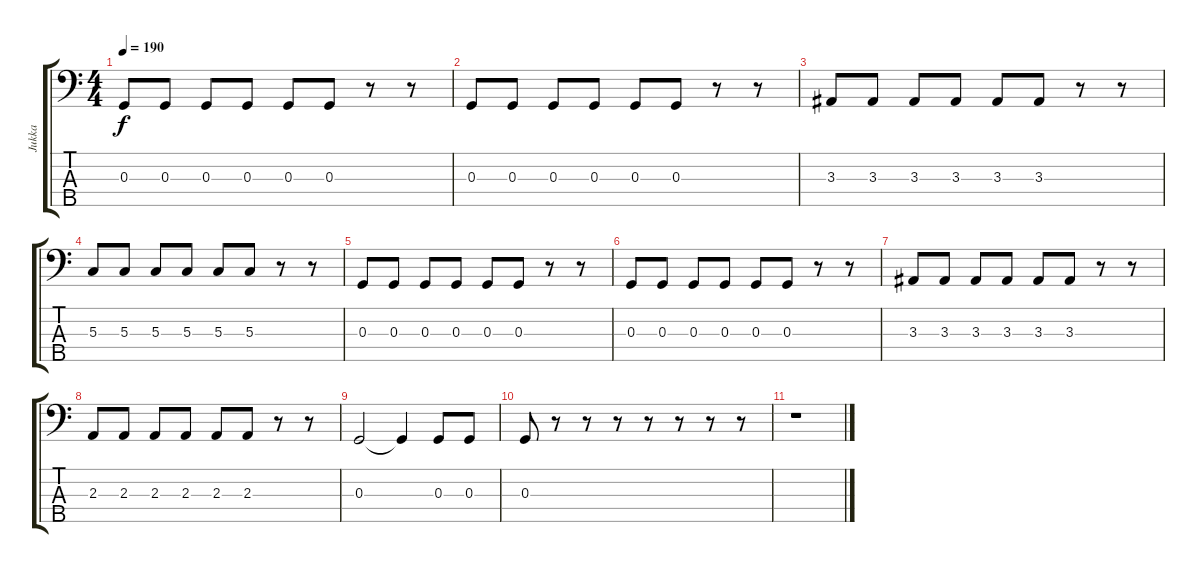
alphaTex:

\track ("Jukka" "Jukka") {instrument electricbasspick}
\staff {score tabs}
\tuning (F2 C2 G1 D1 A0) {hide}
\ts (4 4)
\tempo 190
\clef f4
\ks c
0.3.8{dy f} 0.3.8 0.3.8 0.3.8 0.3.8 0.3.8 r.8 r.8 |
0.3.8 0.3.8 0.3.8 0.3.8 0.3.8 0.3.8 r.8 r.8 |
3.3.8 3.3.8 3.3.8 3.3.8 3.3.8 3.3.8 r.8 r.8 |
5.3.8 5.3.8 5.3.8 5.3.8 5.3.8 5.3.8 r.8 r.8 |
0.3.8 0.3.8 0.3.8 0.3.8 0.3.8 0.3.8 r.8 r.8 |
0.3.8 0.3.8 0.3.8 0.3.8 0.3.8 0.3.8 r.8 r.8 |
3.3.8 3.3.8 3.3.8 3.3.8 3.3.8 3.3.8 r.8 r.8 |
2.3.8 2.3.8 2.3.8 2.3.8 2.3.8 2.3.8 r.8 r.8 |
0.3.2 0.3{t}.4 0.3.8 0.3.8 |
0.3.8 r.8 r.8 r.8 r.8 r.8 r.8 r.8 |
r.1
